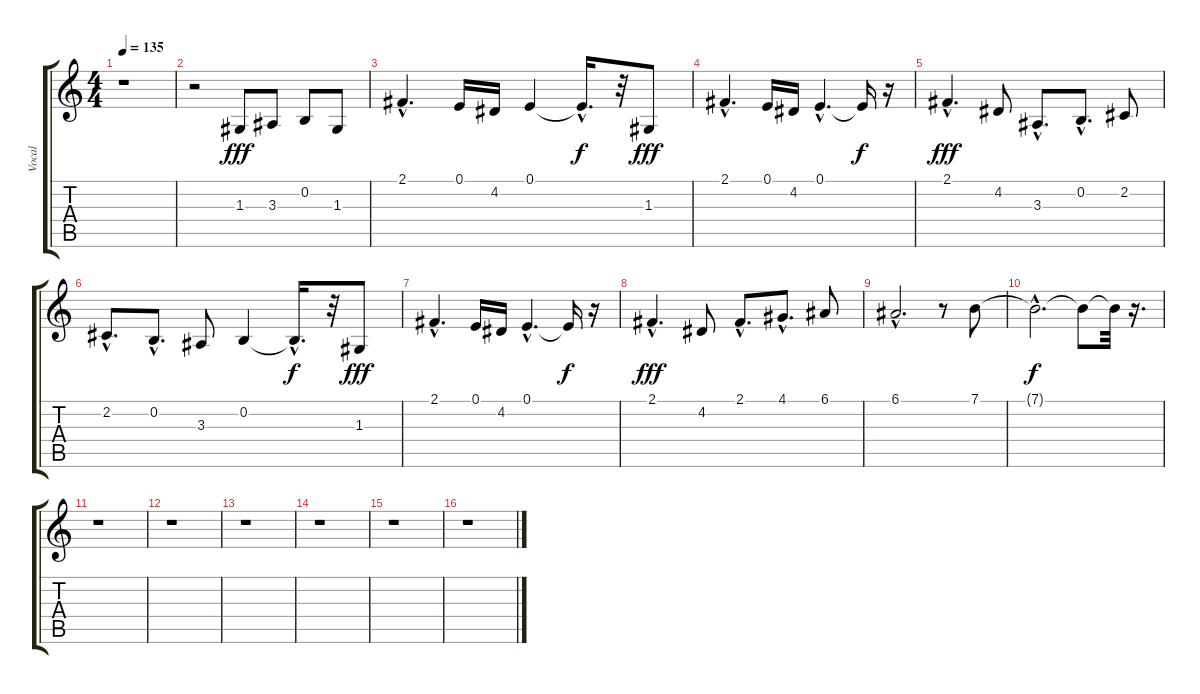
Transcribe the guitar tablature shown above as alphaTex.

\track ("Vocal" "Vocal") {instrument flute}
\staff {score tabs}
\tuning (E4 B3 G3 D3 A2 E2) {hide}
\ts (4 4)
\tempo 135
\clef g2
\ks c
r.1{dy fff instrument flute} |
r.2 1.3.8 3.3.8 0.2.8 1.3.8 |
2.1{hac}.4{d} 0.1.16 4.2.16 0.1.4 0.1{hac t}.16{d dy f} r.32 1.3.8{dy fff} |
2.1{hac}.4{d} 0.1.16 4.2.16 0.1{hac}.4{d} 0.1{t}.16{dy f} r.16 |
2.1{hac}.4{d dy fff} 4.2.8 3.3{hac}.8{d} 0.2{hac}.8{d} 2.2.8 |
2.2{hac}.8{d} 0.2{hac}.8{d} 3.3.8 0.2.4 0.2{hac t}.16{d dy f} r.32 1.3.8{dy fff} |
2.1{hac}.4{d} 0.1.16 4.2.16 0.1{hac}.4{d} 0.1{t}.16{dy f} r.16 |
2.1{hac}.4{d dy fff} 4.2.8 2.1{hac}.8{d} 4.1{hac}.8{d} 6.1.8 |
6.1{hac}.2{d} r.8 7.1.8 |
7.1{hac t}.2{d dy f} 7.1{t}.8 7.1{t}.32 r.16{d} |
r.1 |
r.1 |
r.1 |
r.1 |
r.1 |
r.1
